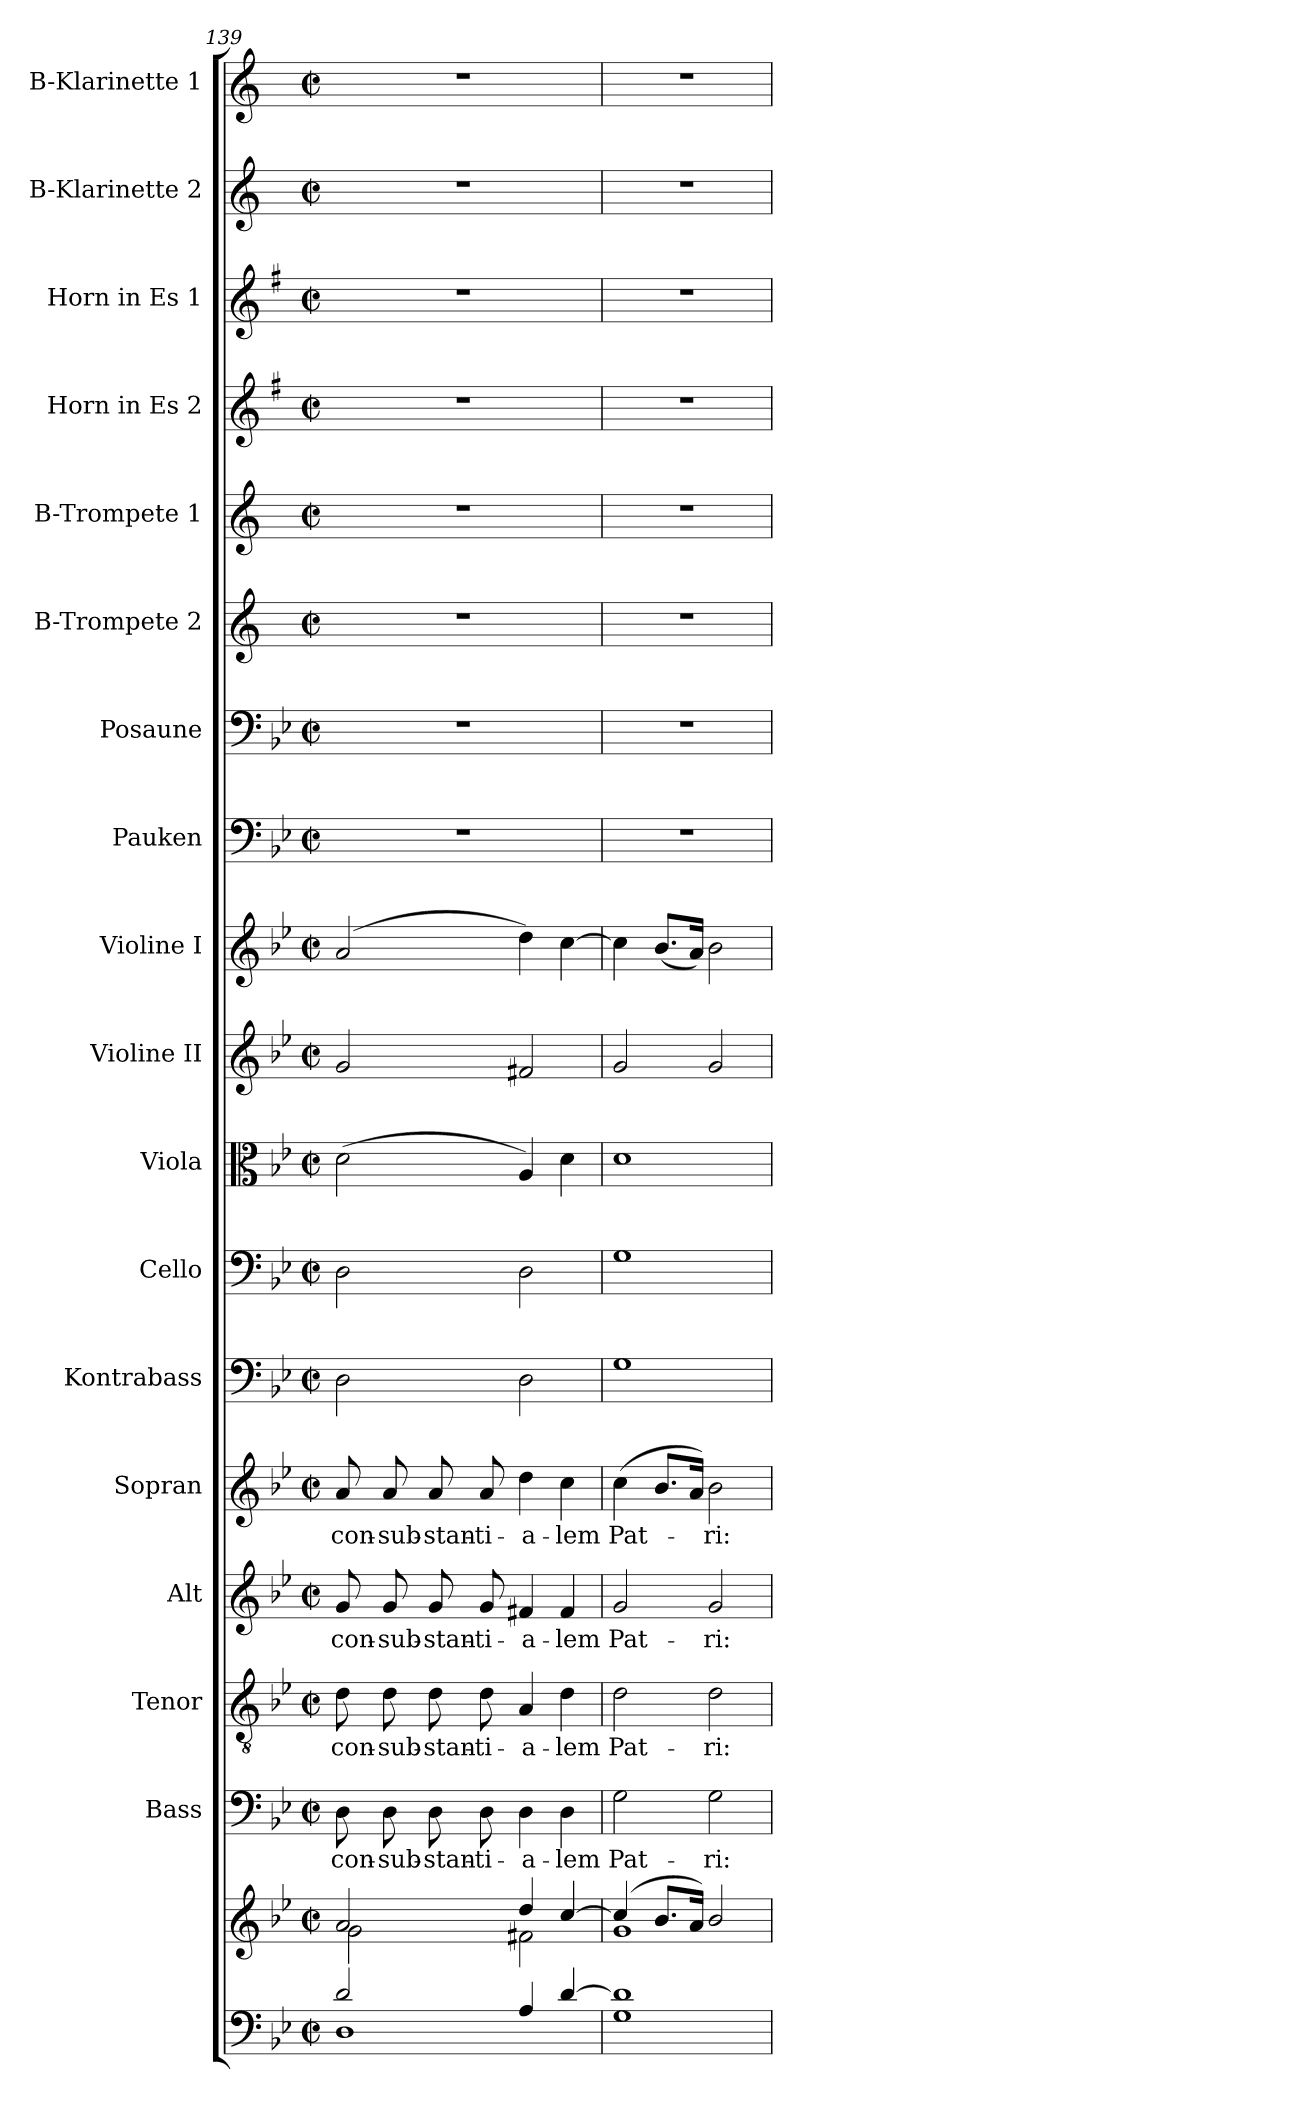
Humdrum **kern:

**kern	**kern	**kern	**text	**kern	**text	**kern	**text	**kern	**text	**kern	**kern	**kern	**kern	**kern	**kern	**kern	**kern	**kern	**kern	**kern	**kern	**kern
*part18	*part18	*part17	*part17	*part16	*part16	*part15	*part15	*part14	*part14	*part13	*part12	*part11	*part10	*part9	*part8	*part7	*part6	*part5	*part4	*part3	*part2	*part1
*staff19	*staff18	*staff17	*staff17	*staff16	*staff16	*staff15	*staff15	*staff14	*staff14	*staff13	*staff12	*staff11	*staff10	*staff9	*staff8	*staff7	*staff6	*staff5	*staff4	*staff3	*staff2	*staff1
*	*	*I"Bass	*	*I"Tenor	*	*I"Alt	*	*I"Sopran	*	*I"Kontrabass	*I"Cello	*I"Viola	*I"Violine II	*I"Violine I	*I"Pauken	*I"Posaune	*I"B-Trompete 2	*I"B-Trompete 1	*I"Horn in Es 2	*I"Horn in Es 1	*I"B-Klarinette 2	*I"B-Klarinette 1
*	*	*I'B.	*	*I'T.	*	*I'A.	*	*I'S.	*	*I'Kb.	*	*I'Vla.	*I'Vl. II	*I'Vl. I	*I'Pk.	*I'Pos.	*I'B Trp. 2	*I'B Trp. 1	*	*	*I'B Kl. 2	*I'B Kl. 1
*clefF4	*clefG2	*clefF4	*	*clefGv2	*	*clefG2	*	*clefG2	*	*clefF4	*clefF4	*clefC3	*clefG2	*clefG2	*clefF4	*clefF4	*clefG2	*clefG2	*clefG2	*clefG2	*clefG2	*clefG2
*	*	*	*	*	*	*	*	*	*	*ITrd7c12	*	*	*	*	*	*	*ITrd1c2	*ITrd1c2	*ITrd5c9	*ITrd5c9	*ITrd1c2	*ITrd1c2
*k[b-e-]	*k[b-e-]	*k[b-e-]	*	*k[b-e-]	*	*k[b-e-]	*	*k[b-e-]	*	*k[b-e-]	*k[b-e-]	*k[b-e-]	*k[b-e-]	*k[b-e-]	*k[b-e-]	*k[b-e-]	*k[b-e-]	*k[b-e-]	*k[b-e-]	*k[b-e-]	*k[b-e-]	*k[b-e-]
*B-:	*B-:	*B-:	*	*B-:	*	*B-:	*	*B-:	*	*B-:	*B-:	*B-:	*B-:	*B-:	*B-:	*B-:	*B-:	*B-:	*B-:	*B-:	*B-:	*B-:
*M2/2	*M2/2	*M2/2	*	*M2/2	*	*M2/2	*	*M2/2	*	*M2/2	*M2/2	*M2/2	*M2/2	*M2/2	*M2/2	*M2/2	*M2/2	*M2/2	*M2/2	*M2/2	*M2/2	*M2/2
*met(c|)	*met(c|)	*met(c|)	*	*met(c|)	*	*met(c|)	*	*met(c|)	*	*met(c|)	*met(c|)	*met(c|)	*met(c|)	*met(c|)	*met(c|)	*met(c|)	*met(c|)	*met(c|)	*met(c|)	*met(c|)	*met(c|)	*met(c|)
=139	=139	=139	=139	=139	=139	=139	=139	=139	=139	=139	=139	=139	=139	=139	=139	=139	=139	=139	=139	=139	=139	=139
*^	*^	*	*	*	*	*	*	*	*	*	*	*	*	*	*	*	*	*	*	*	*	*
!	!	!	!	!	!LO:LY:b	!	!LO:LY:b	!	!LO:LY:b	!	!LO:LY:b	!	!	!	!	!	!	!	!	!	!	!	!	!
2d/	1D	2a/	2g\	8D\	con-	8d\	con-	8g/	con-	8a/	con-	2DD\	2D\	(>2d\	2g/	(2a/	1r	1r	1r	1r	1r	1r	1r	1r
!	!	!	!	!	!LO:LY:b	!	!LO:LY:b	!	!LO:LY:b	!	!LO:LY:b	!	!	!	!	!	!	!	!	!	!	!	!	!
.	.	.	.	8D\	-sub-	8d\	-sub-	8g/	-sub-	8a/	-sub-	.	.	.	.	.	.	.	.	.	.	.	.	.
!	!	!	!	!	!LO:LY:b	!	!LO:LY:b	!	!LO:LY:b	!	!LO:LY:b	!	!	!	!	!	!	!	!	!	!	!	!	!
.	.	.	.	8D\	-stan-	8d\	-stan-	8g/	-stan-	8a/	-stan-	.	.	.	.	.	.	.	.	.	.	.	.	.
!	!	!	!	!	!LO:LY:b	!	!LO:LY:b	!	!LO:LY:b	!	!LO:LY:b	!	!	!	!	!	!	!	!	!	!	!	!	!
.	.	.	.	8D\	-ti-	8d\	-ti-	8g/	-ti-	8a/	-ti-	.	.	.	.	.	.	.	.	.	.	.	.	.
!	!	!	!	!	!LO:LY:b	!	!LO:LY:b	!	!LO:LY:b	!	!LO:LY:b	!	!	!	!	!	!	!	!	!	!	!	!	!
4A/	.	4dd/	2f#X\	4D\	-a-	4A/	-a-	4f#X/	-a-	4dd\	-a-	2DD\	2D\	4A/)	2f#X/	4dd\)	.	.	.	.	.	.	.	.
!	!	!	!	!	!LO:LY:b	!	!LO:LY:b	!	!LO:LY:b	!	!LO:LY:b	!	!	!	!	!	!	!	!	!	!	!	!	!
[>4d/	.	[>4cc/	.	4D\	-lem	4d\	-lem	4f#/	-lem	4cc\	-lem	.	.	4d\	.	[4cc\	.	.	.	.	.	.	.	.
=140	=140	=140	=140	=140	=140	=140	=140	=140	=140	=140	=140	=140	=140	=140	=140	=140	=140	=140	=140	=140	=140	=140	=140	=140
!	!	!	!	!	!LO:LY:b	!	!LO:LY:b	!	!LO:LY:b	!	!LO:LY:b	!	!	!	!	!	!	!	!	!	!	!	!	!
1d]	1G	(4cc/]	1g	2G\	Pat-	2d\	Pat-	2g/	Pat-	(>4cc\	Pat-	1GG	1G	1d	2g/	4cc\]	1r	1r	1r	1r	1r	1r	1r	1r
.	.	8.b-/L	.	.	.	.	.	.	.	8.b-/L	.	.	.	.	.	(<8.b-/L	.	.	.	.	.	.	.	.
.	.	16a/Jk)	.	.	.	.	.	.	.	16a/Jk)	.	.	.	.	.	16a/Jk)	.	.	.	.	.	.	.	.
!	!	!	!	!	!LO:LY:b	!	!LO:LY:b	!	!LO:LY:b	!	!LO:LY:b	!	!	!	!	!	!	!	!	!	!	!	!	!
.	.	2b-/	.	2G\	-ri:	2d\	-ri:	2g/	-ri:	2b-\	-ri:	.	.	.	2g/	2b-\	.	.	.	.	.	.	.	.
*v	*v	*	*	*	*	*	*	*	*	*	*	*	*	*	*	*	*	*	*	*	*	*	*	*
*	*v	*v	*	*	*	*	*	*	*	*	*	*	*	*	*	*	*	*	*	*	*	*	*
=	=	=	=	=	=	=	=	=	=	=	=	=	=	=	=	=	=	=	=	=	=	=
*-	*-	*-	*-	*-	*-	*-	*-	*-	*-	*-	*-	*-	*-	*-	*-	*-	*-	*-	*-	*-	*-	*-
